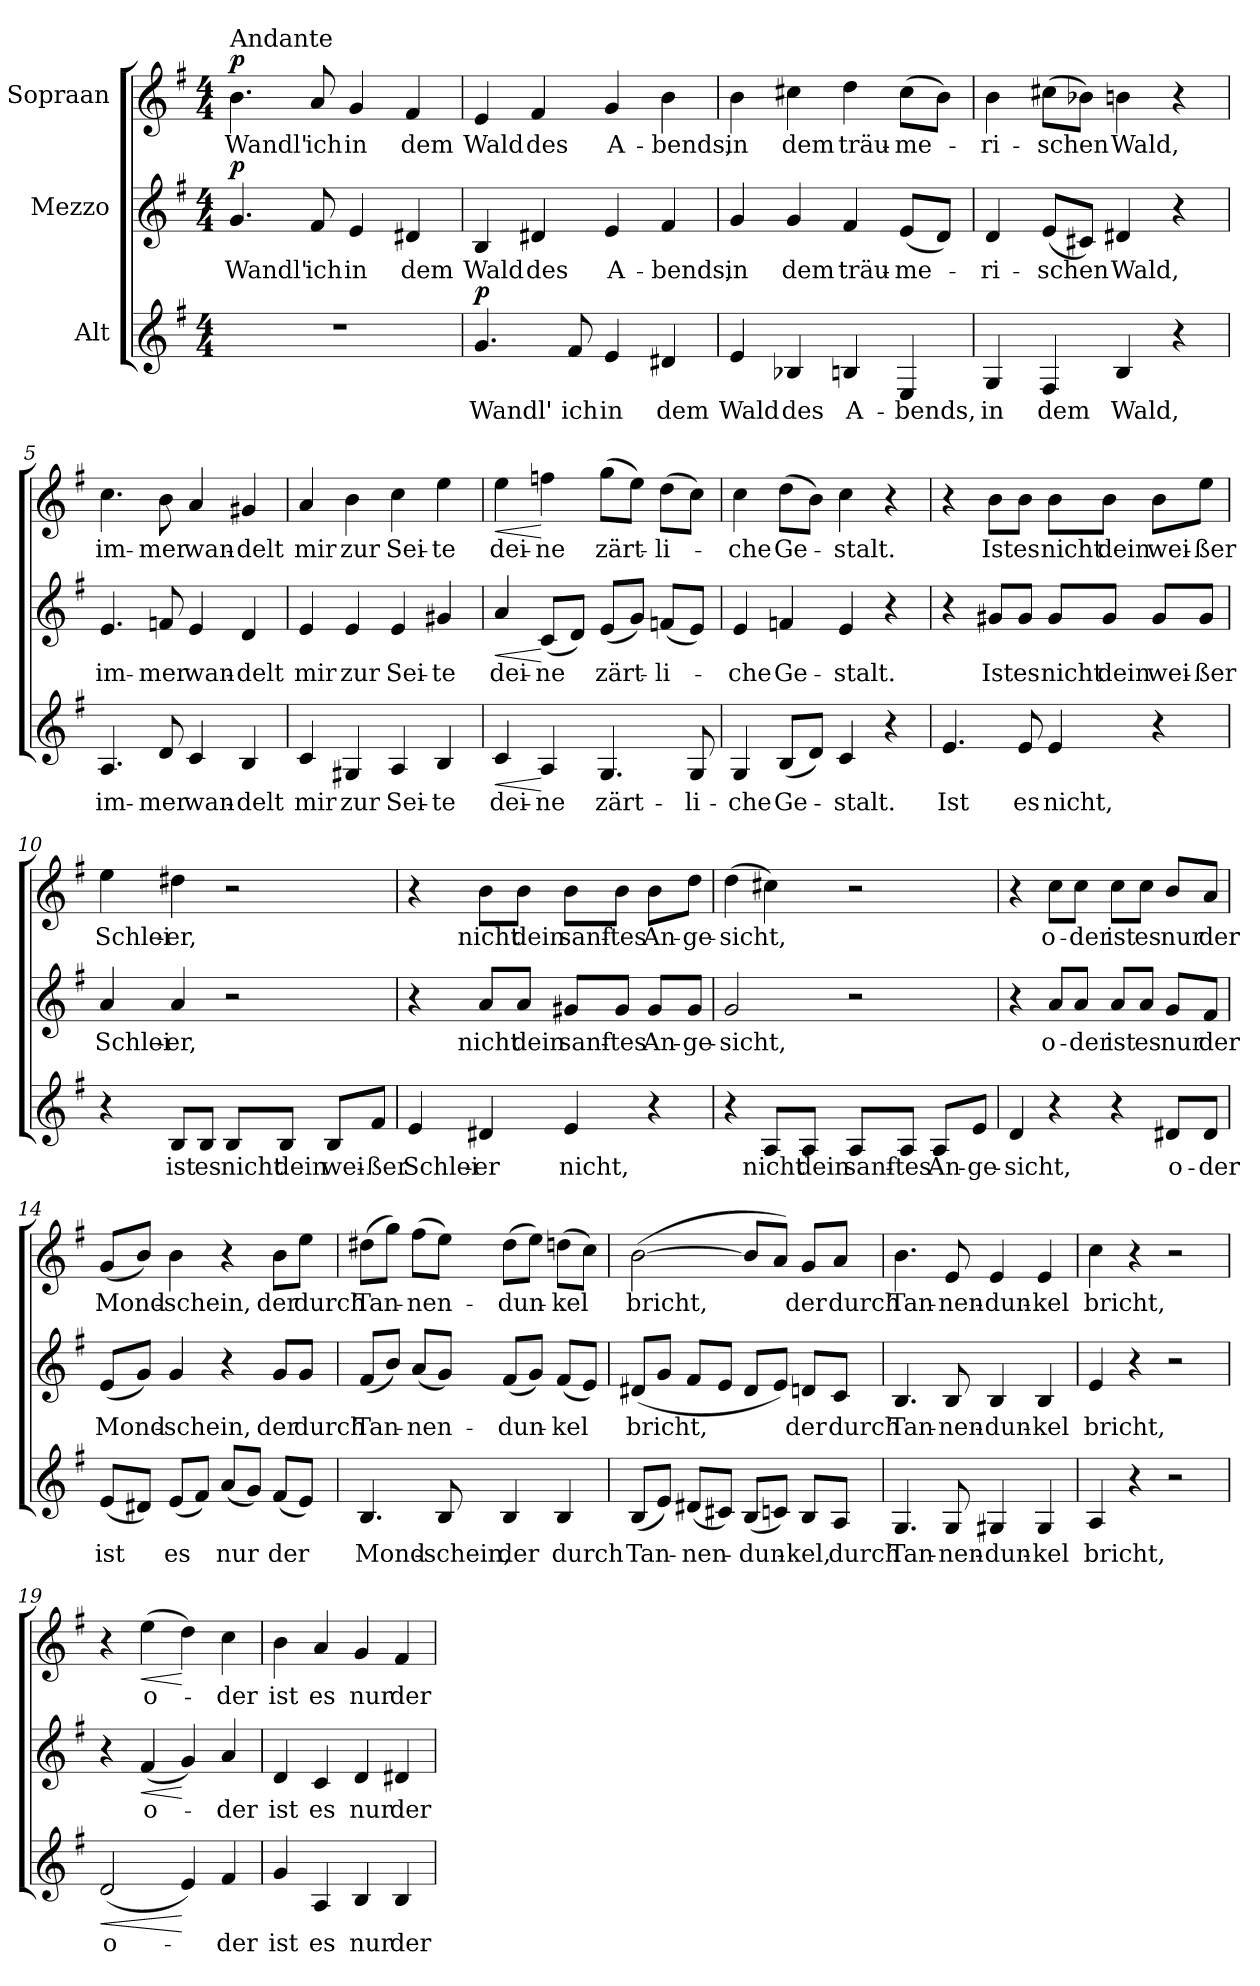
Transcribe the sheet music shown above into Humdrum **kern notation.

**kern	**text	**dynam	**kern	**text	**dynam	**kern	**text	**dynam
*part3	*part3	*part3	*part2	*part2	*part2	*part1	*part1	*part1
*staff3	*staff3	*staff3	*staff2	*staff2	*staff2	*staff1	*staff1	*staff1
*I"Alt	*	*	*I"Mezzo	*	*	*I"Sopraan	*	*
*clefG2	*	*	*clefG2	*	*	*clefG2	*	*
*k[f#]	*	*	*k[f#]	*	*	*k[f#]	*	*
*G:	*	*	*G:	*	*	*G:	*	*
*M4/4	*	*	*M4/4	*	*	*M4/4	*	*
=1	=1	=1	=1	=1	=1	=1	=1	=1
!	!	!	!	!	!	!LO:TX:a:t=Andante	!	!
!	!	!	!	!LO:LY:b	!LO:DY:a	!	!LO:LY:b	!LO:DY:a
1r	.	.	4.g/	Wandl'	p	4.b\	Wandl'	p
!	!	!	!	!LO:LY:b	!	!	!LO:LY:b	!
.	.	.	8f#/	ich	.	8a/	ich	.
!	!	!	!	!LO:LY:b	!	!	!LO:LY:b	!
.	.	.	4e/	in	.	4g/	in	.
!	!	!	!	!LO:LY:b	!	!	!LO:LY:b	!
.	.	.	4d#X/	dem	.	4f#/	dem	.
=2	=2	=2	=2	=2	=2	=2	=2	=2
!	!LO:LY:b	!LO:DY:a	!	!LO:LY:b	!	!	!LO:LY:b	!
4.g/	Wandl'	p	4B/	Wald	.	4e/	Wald	.
!	!	!	!	!LO:LY:b	!	!	!LO:LY:b	!
.	.	.	4d#X/	des	.	4f#/	des	.
!	!LO:LY:b	!	!	!	!	!	!	!
8f#/	ich	.	.	.	.	.	.	.
!	!LO:LY:b	!	!	!LO:LY:b	!	!	!LO:LY:b	!
4e/	in	.	4e/	A-	.	4g/	A-	.
!	!LO:LY:b	!	!	!LO:LY:b	!	!	!LO:LY:b	!
4d#X/	dem	.	4f#/	-bends,	.	4b\	-bends,	.
=3	=3	=3	=3	=3	=3	=3	=3	=3
!	!LO:LY:b	!	!	!LO:LY:b	!	!	!LO:LY:b	!
4e/	Wald	.	4g/	in	.	4b\	in	.
!	!LO:LY:b	!	!	!LO:LY:b	!	!	!LO:LY:b	!
4B-X/	des	.	4g/	dem	.	4cc#X\	dem	.
!	!LO:LY:b	!	!	!LO:LY:b	!	!	!LO:LY:b	!
4Bn/	A-	.	4f#/	träu-	.	4dd\	träu-	.
!	!LO:LY:b	!	!	!LO:LY:b	!	!	!LO:LY:b	!
4E/	-bends,	.	(<8e/L	-me-	.	(>8cc#\L	-me-	.
.	.	.	8d/J)	.	.	8b\J)	.	.
=4	=4	=4	=4	=4	=4	=4	=4	=4
!	!LO:LY:b	!	!	!LO:LY:b	!	!	!LO:LY:b	!
4G/	in	.	4d/	-ri-	.	4b\	-ri-	.
!	!LO:LY:b	!	!	!LO:LY:b	!	!	!LO:LY:b	!
4F#/	dem	.	(<8e/L	-schen	.	(>8cc#X\L	-schen	.
.	.	.	8c#X/J)	.	.	8b-X\J)	.	.
!	!LO:LY:b	!	!	!LO:LY:b	!	!	!LO:LY:b	!
4B/	Wald,	.	4d#X/	Wald,	.	4bn\	Wald,	.
4r	.	.	4r	.	.	4r	.	.
=5	=5	=5	=5	=5	=5	=5	=5	=5
!	!LO:LY:b	!	!	!LO:LY:b	!	!	!LO:LY:b	!
4.A/	im-	.	4.e/	im-	.	4.cc\	im-	.
!	!LO:LY:b	!	!	!LO:LY:b	!	!	!LO:LY:b	!
8d/	-mer	.	8fn/	-mer	.	8b\	-mer	.
!	!LO:LY:b	!	!	!LO:LY:b	!	!	!LO:LY:b	!
4c/	wan-	.	4e/	wan-	.	4a/	wan-	.
!	!LO:LY:b	!	!	!LO:LY:b	!	!	!LO:LY:b	!
4B/	-delt	.	4d/	-delt	.	4g#X/	-delt	.
!!LO:LB:g=z
=6	=6	=6	=6	=6	=6	=6	=6	=6
!	!LO:LY:b	!	!	!LO:LY:b	!	!	!LO:LY:b	!
4c/	mir	.	4e/	mir	.	4a/	mir	.
!	!LO:LY:b	!	!	!LO:LY:b	!	!	!LO:LY:b	!
4G#X/	zur	.	4e/	zur	.	4b\	zur	.
!	!LO:LY:b	!	!	!LO:LY:b	!	!	!LO:LY:b	!
4A/	Sei-	.	4e/	Sei-	.	4cc\	Sei-	.
!	!LO:LY:b	!	!	!LO:LY:b	!	!	!LO:LY:b	!
4B/	-te	.	4g#X/	-te	.	4ee\	-te	.
=7	=7	=7	=7	=7	=7	=7	=7	=7
!	!LO:LY:b	!LO:HP:b	!	!LO:LY:b	!LO:HP:b	!	!LO:LY:b	!LO:HP:b
4c/	dei-	<	4a/	dei-	<	4ee\	dei-	<
!	!LO:LY:b	!	!	!LO:LY:b	!	!	!LO:LY:b	!
4A/	-ne	[	(<8c/L	-ne	[	4ffn\	-ne	[
.	.	.	8d/J)	.	.	.	.	.
!	!LO:LY:b	!	!	!LO:LY:b	!	!	!LO:LY:b	!
4.G/	zärt-	.	(<8e/L	zärt-	.	(>8gg\L	zärt-	.
.	.	.	8g/J)	.	.	8ee\J)	.	.
!	!	!	!	!LO:LY:b	!	!	!LO:LY:b	!
.	.	.	(<8fn/L	-li-	.	(>8dd\L	-li-	.
!	!LO:LY:b	!	!	!	!	!	!	!
8G/	-li-	.	8e/J)	.	.	8cc\J)	.	.
=8	=8	=8	=8	=8	=8	=8	=8	=8
!	!LO:LY:b	!	!	!LO:LY:b	!	!	!LO:LY:b	!
4G/	-che	.	4e/	-che	.	4cc\	-che	.
!	!LO:LY:b	!	!	!LO:LY:b	!	!	!LO:LY:b	!
(<8B/L	Ge-	.	4fn/	Ge-	.	(>8dd\L	Ge-	.
8d/J)	.	.	.	.	.	8b\J)	.	.
!	!LO:LY:b	!	!	!LO:LY:b	!	!	!LO:LY:b	!
4c/	-stalt.	.	4e/	-stalt.	.	4cc\	-stalt.	.
4r	.	.	4r	.	.	4r	.	.
=9	=9	=9	=9	=9	=9	=9	=9	=9
!	!LO:LY:b	!	!	!	!	!	!	!
4.e/	Ist	.	4r	.	.	4r	.	.
!	!	!	!	!LO:LY:b	!	!	!LO:LY:b	!
.	.	.	8g#X/L	Ist	.	8b\L	Ist	.
!	!LO:LY:b	!	!	!LO:LY:b	!	!	!LO:LY:b	!
8e/	es	.	8g#/J	es	.	8b\J	es	.
!	!LO:LY:b	!	!	!LO:LY:b	!	!	!LO:LY:b	!
4e/	nicht,	.	8g#/L	nicht	.	8b\L	nicht	.
!	!	!	!	!LO:LY:b	!	!	!LO:LY:b	!
.	.	.	8g#/J	dein	.	8b\J	dein	.
!	!	!	!	!LO:LY:b	!	!	!LO:LY:b	!
4r	.	.	8g#/L	wei-	.	8b\L	wei-	.
!	!	!	!	!LO:LY:b	!	!	!LO:LY:b	!
.	.	.	8g#/J	-ßer	.	8ee\J	-ßer	.
=10	=10	=10	=10	=10	=10	=10	=10	=10
!	!	!	!	!LO:LY:b	!	!	!LO:LY:b	!
4r	.	.	4a/	Schlei-	.	4ee\	Schlei-	.
!	!LO:LY:b	!	!	!LO:LY:b	!	!	!LO:LY:b	!
8B/L	ist	.	4a/	-er,	.	4dd#X\	-er,	.
!	!LO:LY:b	!	!	!	!	!	!	!
8B/J	es	.	.	.	.	.	.	.
!	!LO:LY:b	!	!	!	!	!	!	!
8B/L	nicht	.	2r	.	.	2r	.	.
!	!LO:LY:b	!	!	!	!	!	!	!
8B/J	dein	.	.	.	.	.	.	.
!	!LO:LY:b	!	!	!	!	!	!	!
8B/L	wei-	.	.	.	.	.	.	.
!	!LO:LY:b	!	!	!	!	!	!	!
8f#/J	-ßer	.	.	.	.	.	.	.
!!LO:LB:g=z
=11	=11	=11	=11	=11	=11	=11	=11	=11
!	!LO:LY:b	!	!	!	!	!	!	!
4e/	Schlei-	.	4r	.	.	4r	.	.
!	!LO:LY:b	!	!	!LO:LY:b	!	!	!LO:LY:b	!
4d#X/	-er	.	8a/L	nicht	.	8b\L	nicht	.
!	!	!	!	!LO:LY:b	!	!	!LO:LY:b	!
.	.	.	8a/J	dein	.	8b\J	dein	.
!	!LO:LY:b	!	!	!LO:LY:b	!	!	!LO:LY:b	!
4e/	nicht,	.	8g#X/L	sanf-	.	8b\L	sanf-	.
!	!	!	!	!LO:LY:b	!	!	!LO:LY:b	!
.	.	.	8g#/J	-tes	.	8b\J	-tes	.
!	!	!	!	!LO:LY:b	!	!	!LO:LY:b	!
4r	.	.	8g#/L	An-	.	8b\L	An-	.
!	!	!	!	!LO:LY:b	!	!	!LO:LY:b	!
.	.	.	8g#/J	-ge-	.	8dd\J	-ge-	.
=12	=12	=12	=12	=12	=12	=12	=12	=12
!	!	!	!	!LO:LY:b	!	!	!LO:LY:b	!
4r	.	.	2g/	-sicht,	.	(>4dd\	-sicht,	.
!	!LO:LY:b	!	!	!	!	!	!	!
8A/L	nicht	.	.	.	.	4cc#X\)	.	.
!	!LO:LY:b	!	!	!	!	!	!	!
8A/J	dein	.	.	.	.	.	.	.
!	!LO:LY:b	!	!	!	!	!	!	!
8A/L	sanf-	.	2r	.	.	2r	.	.
!	!LO:LY:b	!	!	!	!	!	!	!
8A/J	-tes	.	.	.	.	.	.	.
!	!LO:LY:b	!	!	!	!	!	!	!
8A/L	An-	.	.	.	.	.	.	.
!	!LO:LY:b	!	!	!	!	!	!	!
8e/J	-ge-	.	.	.	.	.	.	.
=13	=13	=13	=13	=13	=13	=13	=13	=13
!	!LO:LY:b	!	!	!	!	!	!	!
4d/	-sicht,	.	4r	.	.	4r	.	.
!	!	!	!	!LO:LY:b	!	!	!LO:LY:b	!
4r	.	.	8a/L	o-	.	8cc\L	o-	.
!	!	!	!	!LO:LY:b	!	!	!LO:LY:b	!
.	.	.	8a/J	-der	.	8cc\J	-der	.
!	!	!	!	!LO:LY:b	!	!	!LO:LY:b	!
4r	.	.	8a/L	ist	.	8cc\L	ist	.
!	!	!	!	!LO:LY:b	!	!	!LO:LY:b	!
.	.	.	8a/J	es	.	8cc\J	es	.
!	!LO:LY:b	!	!	!LO:LY:b	!	!	!LO:LY:b	!
8d#X/L	o-	.	8g/L	nur	.	8b/L	nur	.
!	!LO:LY:b	!	!	!LO:LY:b	!	!	!LO:LY:b	!
8d#/J	-der	.	8f#/J	der	.	8a/J	der	.
=14	=14	=14	=14	=14	=14	=14	=14	=14
!	!LO:LY:b	!	!	!LO:LY:b	!	!	!LO:LY:b	!
(<8e/L	ist	.	(<8e/L	Mond-	.	(<8g/L	Mond-	.
8d#X/J)	.	.	8g/J)	.	.	8b/J)	.	.
!	!LO:LY:b	!	!	!LO:LY:b	!	!	!LO:LY:b	!
(<8e/L	es	.	4g/	-schein,	.	4b\	-schein,	.
8f#/J)	.	.	.	.	.	.	.	.
!	!LO:LY:b	!	!	!	!	!	!	!
(<8a/L	nur	.	4r	.	.	4r	.	.
8g/J)	.	.	.	.	.	.	.	.
!	!LO:LY:b	!	!	!LO:LY:b	!	!	!LO:LY:b	!
(<8f#/L	der	.	8g/L	der	.	8b\L	der	.
!	!	!	!	!LO:LY:b	!	!	!LO:LY:b	!
8e/J)	.	.	8g/J	durch	.	8ee\J	durch	.
!!LO:LB:g=z
=15	=15	=15	=15	=15	=15	=15	=15	=15
!	!LO:LY:b	!	!	!LO:LY:b	!	!	!LO:LY:b	!
4.B/	Mond-	.	(<8f#/L	Tan-	.	(>8dd#X\L	Tan-	.
.	.	.	8b/J)	.	.	8gg\J)	.	.
!	!	!	!	!LO:LY:b	!	!	!LO:LY:b	!
.	.	.	(<8a/L	-nen-	.	(>8ff#\L	-nen-	.
!	!LO:LY:b	!	!	!	!	!	!	!
8B/	-schein,	.	8g/J)	.	.	8ee\J)	.	.
!	!LO:LY:b	!	!	!LO:LY:b	!	!	!LO:LY:b	!
4B/	der	.	(<8f#/L	-dun-	.	(>8dd#\L	-dun-	.
.	.	.	8g/J)	.	.	8ee\J)	.	.
!	!LO:LY:b	!	!	!LO:LY:b	!	!	!LO:LY:b	!
4B/	durch	.	(<8f#/L	-kel	.	(>8ddn\L	-kel	.
.	.	.	8e/J)	.	.	8cc\J)	.	.
=16	=16	=16	=16	=16	=16	=16	=16	=16
!	!LO:LY:b	!	!	!LO:LY:b	!	!	!LO:LY:b	!
(<8B/L	Tan-	.	(<8d#X/L	bricht,	.	(>[2b\	bricht,	.
8e/J)	.	.	8g/J	.	.	.	.	.
!	!LO:LY:b	!	!	!	!	!	!	!
(<8d#X/L	-nen-	.	8f#/L	.	.	.	.	.
8c#X/J)	.	.	8e/J	.	.	.	.	.
!	!LO:LY:b	!	!	!	!	!	!	!
(<8B/L	-dun-	.	8d#/L	.	.	8b/L]	.	.
8cn/J)	.	.	8e/J)	.	.	8a/J)	.	.
!	!LO:LY:b	!	!	!LO:LY:b	!	!	!LO:LY:b	!
8B/L	-kel,	.	8dn/L	der	.	8g/L	der	.
!	!LO:LY:b	!	!	!LO:LY:b	!	!	!LO:LY:b	!
8A/J	durch	.	8c/J	durch	.	8a/J	durch	.
=17	=17	=17	=17	=17	=17	=17	=17	=17
!	!LO:LY:b	!	!	!LO:LY:b	!	!	!LO:LY:b	!
4.G/	Tan-	.	4.B/	Tan-	.	4.b\	Tan-	.
!	!LO:LY:b	!	!	!LO:LY:b	!	!	!LO:LY:b	!
8G/	-nen-	.	8B/	-nen-	.	8e/	-nen-	.
!	!LO:LY:b	!	!	!LO:LY:b	!	!	!LO:LY:b	!
4G#X/	-dun-	.	4B/	-dun-	.	4e/	-dun-	.
!	!LO:LY:b	!	!	!LO:LY:b	!	!	!LO:LY:b	!
4G#/	-kel	.	4B/	-kel	.	4e/	-kel	.
=18	=18	=18	=18	=18	=18	=18	=18	=18
!	!LO:LY:b	!	!	!LO:LY:b	!	!	!LO:LY:b	!
4A/	bricht,	.	4e/	bricht,	.	4cc\	bricht,	.
4r	.	.	4r	.	.	4r	.	.
2r	.	.	2r	.	.	2r	.	.
=19	=19	=19	=19	=19	=19	=19	=19	=19
!	!LO:LY:b	!LO:HP:b	!	!	!	!	!	!
(<2d/	o-	<	4r	.	.	4r	.	.
!	!	!	!	!LO:LY:b	!LO:HP:b	!	!LO:LY:b	!LO:HP:b
.	.	.	(<4f#/	o-	<	(>4ee\	o-	<
4e/)	.	[	4g/)	.	[	4dd\)	.	[
!	!LO:LY:b	!	!	!LO:LY:b	!	!	!LO:LY:b	!
4f#/	-der	.	4a/	-der	.	4cc\	-der	.
!!LO:PB:g=z
=20	=20	=20	=20	=20	=20	=20	=20	=20
!	!LO:LY:b	!	!	!LO:LY:b	!	!	!LO:LY:b	!
4g/	ist	.	4d/	ist	.	4b\	ist	.
!	!LO:LY:b	!	!	!LO:LY:b	!	!	!LO:LY:b	!
4A/	es	.	4c/	es	.	4a/	es	.
!	!LO:LY:b	!	!	!LO:LY:b	!	!	!LO:LY:b	!
4B/	nur	.	4d/	nur	.	4g/	nur	.
!	!LO:LY:b	!	!	!LO:LY:b	!	!	!LO:LY:b	!
4B/	der	.	4d#X/	der	.	4f#/	der	.
=	=	=	=	=	=	=	=	=
*-	*-	*-	*-	*-	*-	*-	*-	*-
